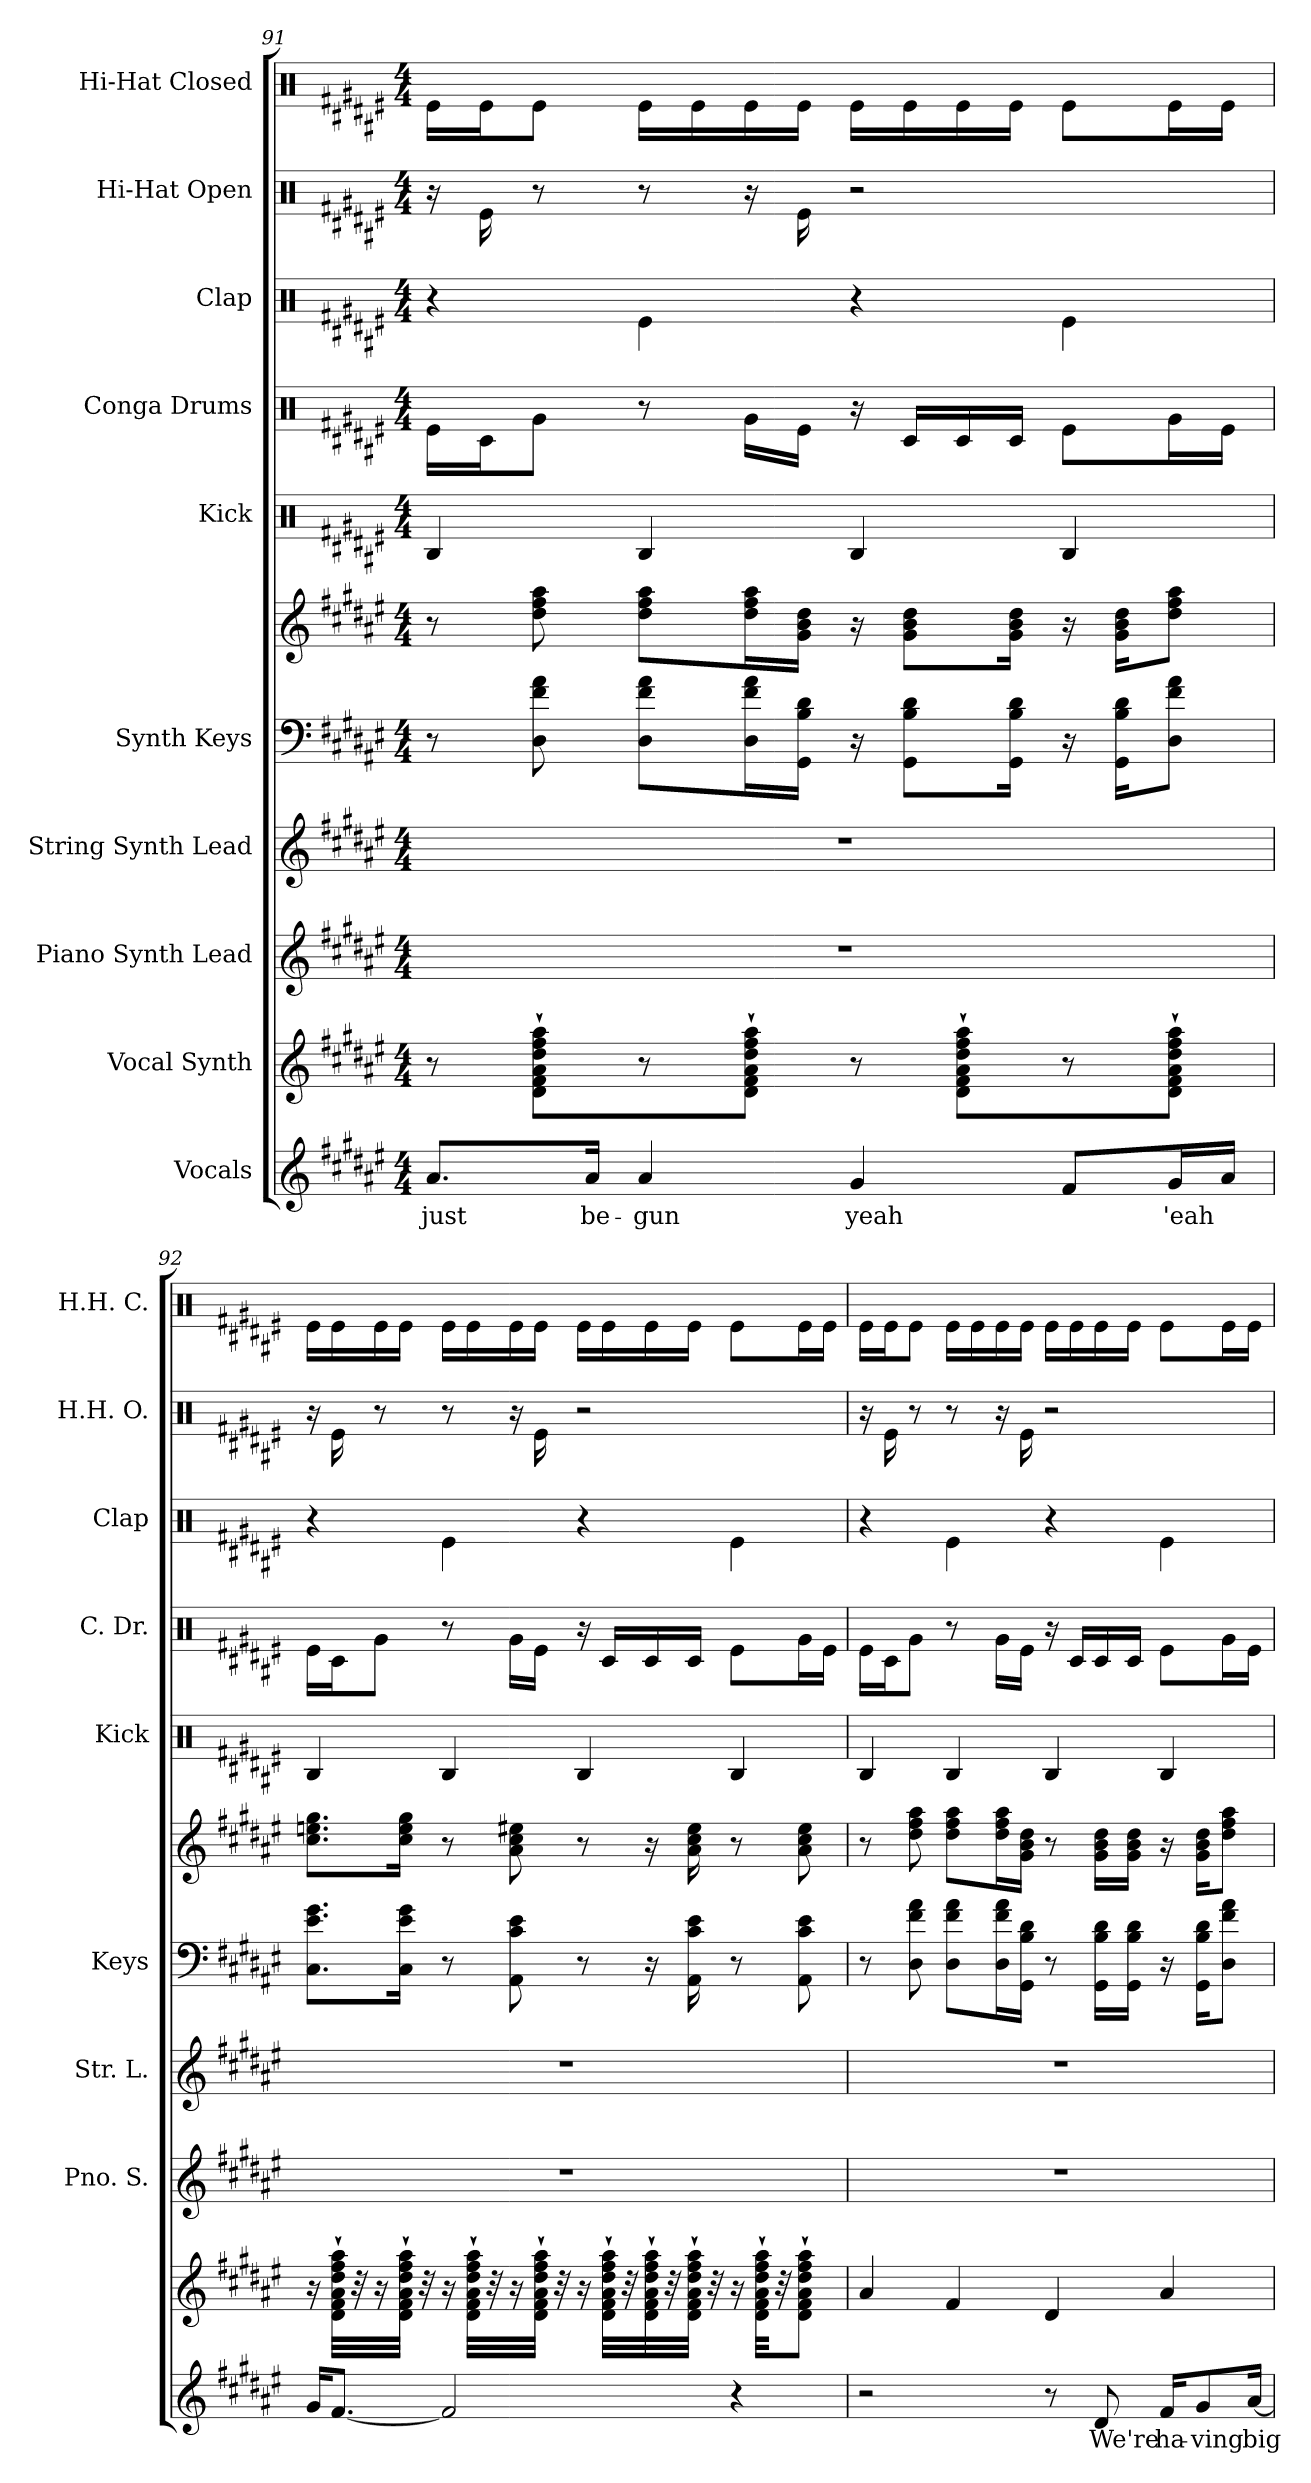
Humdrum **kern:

**kern	**text	**kern	**kern	**kern	**kern	**kern	**kern	**kern	**kern	**kern	**kern
*part10	*part10	*part9	*part8	*part7	*part6	*part6	*part5	*part4	*part3	*part2	*part1
*staff11	*staff11	*staff10	*staff9	*staff8	*staff7	*staff6	*staff5	*staff4	*staff3	*staff2	*staff1
*I"Vocals	*	*I"Vocal Synth	*I"Piano Synth Lead	*I"String Synth Lead	*I"Synth Keys	*	*I"Kick	*I"Conga Drums	*I"Clap	*I"Hi-Hat Open	*I"Hi-Hat Closed
*	*	*	*I'Pno. S.	*I'Str. L.	*I'Keys	*	*I'Kick	*I'C. Dr.	*I'Clap	*I'H.H. O.	*I'H.H. C.
!!LO:PB:g=z
*clefG2	*	*clefG2	*clefG2	*clefG2	*clefF4	*clefG2	*clefX	*clefX	*clefX	*clefX	*clefX
*k[f#c#g#d#a#e#]	*	*k[f#c#g#d#a#e#]	*k[f#c#g#d#a#e#]	*k[f#c#g#d#a#e#]	*k[f#c#g#d#a#e#]	*k[f#c#g#d#a#e#]	*k[f#c#g#d#a#e#]	*k[f#c#g#d#a#e#]	*k[f#c#g#d#a#e#]	*k[f#c#g#d#a#e#]	*k[f#c#g#d#a#e#]
*F#:	*	*F#:	*F#:	*F#:	*F#:	*F#:	*F#:	*F#:	*F#:	*F#:	*F#:
*M4/4	*	*M4/4	*M4/4	*M4/4	*M4/4	*M4/4	*M4/4	*M4/4	*M4/4	*M4/4	*M4/4
=91	=91	=91	=91	=91	=91	=91	=91	=91	=91	=91	=91
!	!LO:LY:b	!	!	!	!	!	!	!	!	!	!
8.a#/L	just	8r	1r	1r	8r	8r	4RB/	16Re\LL	4r	16r	16Re\LL
.	.	.	.	.	.	.	.	16Rc\J	.	16Re\	16Re\J
.	.	8d#\`> 8f#\`> 8a#\`> 8dd#\`> 8ff#\`> 8aa#\`>L	.	.	8D#\ 8f#\ 8a#\	8dd#\ 8ff#\ 8aa#\	.	8Rg\J	.	8r	8Re\J
!	!LO:LY:b	!	!	!	!	!	!	!	!	!	!
16a#/Jk	be-	.	.	.	.	.	.	.	.	.	.
!	!LO:LY:b	!	!	!	!	!	!	!	!	!	!
4a#/	-gun	8r	.	.	8D#\ 8f#\ 8a#\L	8dd#\ 8ff#\ 8aa#\L	4RB/	8r	4Re\	8r	16Re\LL
.	.	.	.	.	.	.	.	.	.	.	16Re\
.	.	8d#\`> 8f#\`> 8a#\`> 8dd#\`> 8ff#\`> 8aa#\`>J	.	.	16D#\ 16f#\ 16a#\L	16dd#\ 16ff#\ 16aa#\L	.	16Rg\LL	.	16r	16Re\
.	.	.	.	.	16GG#\ 16B\ 16d#\JJ	16g#\ 16b\ 16dd#\JJ	.	16Re\JJ	.	16Re\	16Re\JJ
!	!LO:LY:b	!	!	!	!	!	!	!	!	!	!
4g#/	yeah	8r	.	.	16r	16r	4RB/	16r	4r	2r	16Re\LL
.	.	.	.	.	8GG#\ 8B\ 8d#\L	8g#\ 8b\ 8dd#\L	.	16Rc/LL	.	.	16Re\
.	.	8d#\`> 8f#\`> 8a#\`> 8dd#\`> 8ff#\`> 8aa#\`>L	.	.	.	.	.	16Rc/	.	.	16Re\
.	.	.	.	.	16GG#\ 16B\ 16d#\Jk	16g#\ 16b\ 16dd#\Jk	.	16Rc/JJ	.	.	16Re\JJ
8f#/L	.	8r	.	.	16r	16r	4RB/	8Re\L	4Re\	.	8Re\L
.	.	.	.	.	16GG#\ 16B\ 16d#\KL	16g#\ 16b\ 16dd#\KL	.	.	.	.	.
!	!LO:LY:b	!	!	!	!	!	!	!	!	!	!
16g#/L	'eah	8d#\`> 8f#\`> 8a#\`> 8dd#\`> 8ff#\`> 8aa#\`>J	.	.	8D#\ 8f#\ 8a#\J	8dd#\ 8ff#\ 8aa#\J	.	16Rg\L	.	.	16Re\L
16a#/JJ	.	.	.	.	.	.	.	16Re\JJ	.	.	16Re\JJ
=92	=92	=92	=92	=92	=92	=92	=92	=92	=92	=92	=92
16g#/KL	.	16r	1r	1r	8.C#\ 8.e#\ 8.g#\L	8.cc#\ 8.een\ 8.gg#\L	4RB/	16Re\LL	4r	16r	16Re\LL
[8.f#/J	.	32d#\`> 32f#\`> 32a#\`> 32dd#\`> 32ff#\`> 32aa#\`>KKL	.	.	.	.	.	16Rc\J	.	16Re\	16Re\
.	.	32r	.	.	.	.	.	.	.	.	.
.	.	16r	.	.	.	.	.	8Rg\J	.	8r	16Re\
.	.	32d#\`> 32f#\`> 32a#\`> 32dd#\`> 32ff#\`> 32aa#\`>Jkk	.	.	16C#\ 16e#\ 16g#\Jk	16cc#\ 16ee\ 16gg#\Jk	.	.	.	.	16Re\JJ
.	.	32r	.	.	.	.	.	.	.	.	.
2f#/]	.	16r	.	.	8r	8r	4RB/	8r	4Re\	8r	16Re\LL
.	.	32d#\`> 32f#\`> 32a#\`> 32dd#\`> 32ff#\`> 32aa#\`>KKL	.	.	.	.	.	.	.	.	16Re\
.	.	32r	.	.	.	.	.	.	.	.	.
.	.	16r	.	.	8AA#\ 8c#\ 8e#\	8a#\ 8cc#\ 8ee#X\	.	16Rg\LL	.	16r	16Re\
.	.	32d#\`> 32f#\`> 32a#\`> 32dd#\`> 32ff#\`> 32aa#\`>Jkk	.	.	.	.	.	16Re\JJ	.	16Re\	16Re\JJ
.	.	32r	.	.	.	.	.	.	.	.	.
.	.	16r	.	.	8r	8r	4RB/	16r	4r	2r	16Re\LL
.	.	32d#\`> 32f#\`> 32a#\`> 32dd#\`> 32ff#\`> 32aa#\`>KKL	.	.	.	.	.	16Rc/LL	.	.	16Re\
.	.	32r	.	.	.	.	.	.	.	.	.
.	.	32d#\`> 32f#\`> 32a#\`> 32dd#\`> 32ff#\`> 32aa#\`>kk	.	.	16r	16r	.	16Rc/	.	.	16Re\
.	.	32r	.	.	.	.	.	.	.	.	.
.	.	32d#\`> 32f#\`> 32a#\`> 32dd#\`> 32ff#\`> 32aa#\`>Jkk	.	.	16AA#\ 16c#\ 16e#\	16a#\ 16cc#\ 16ee#\	.	16Rc/JJ	.	.	16Re\JJ
.	.	32r	.	.	.	.	.	.	.	.	.
4r	.	16r	.	.	8r	8r	4RB/	8Re\L	4Re\	.	8Re\L
.	.	32d#\`> 32f#\`> 32a#\`> 32dd#\`> 32ff#\`> 32aa#\`>KKL	.	.	.	.	.	.	.	.	.
.	.	32r	.	.	.	.	.	.	.	.	.
.	.	8d#\`> 8f#\`> 8a#\`> 8dd#\`> 8ff#\`> 8aa#\`>J	.	.	8AA#\ 8c#\ 8e#\	8a#\ 8cc#\ 8ee#\	.	16Rg\L	.	.	16Re\L
.	.	.	.	.	.	.	.	16Re\JJ	.	.	16Re\JJ
=93	=93	=93	=93	=93	=93	=93	=93	=93	=93	=93	=93
2r	.	4a#/	1r	1r	8r	8r	4RB/	16Re\LL	4r	16r	16Re\LL
.	.	.	.	.	.	.	.	16Rc\J	.	16Re\	16Re\J
.	.	.	.	.	8D#\ 8f#\ 8a#\	8dd#\ 8ff#\ 8aa#\	.	8Rg\J	.	8r	8Re\J
.	.	4f#/	.	.	8D#\ 8f#\ 8a#\L	8dd#\ 8ff#\ 8aa#\L	4RB/	8r	4Re\	8r	16Re\LL
.	.	.	.	.	.	.	.	.	.	.	16Re\
.	.	.	.	.	16D#\ 16f#\ 16a#\L	16dd#\ 16ff#\ 16aa#\L	.	16Rg\LL	.	16r	16Re\
.	.	.	.	.	16GG#\ 16B\ 16d#\JJ	16g#\ 16b\ 16dd#\JJ	.	16Re\JJ	.	16Re\	16Re\JJ
8r	.	4d#/	.	.	8r	8r	4RB/	16r	4r	2r	16Re\LL
.	.	.	.	.	.	.	.	16Rc/LL	.	.	16Re\
!	!LO:LY:b	!	!	!	!	!	!	!	!	!	!
8d#/	We're	.	.	.	16GG#\ 16B\ 16d#\LL	16g#\ 16b\ 16dd#\LL	.	16Rc/	.	.	16Re\
.	.	.	.	.	16GG#\ 16B\ 16d#\JJ	16g#\ 16b\ 16dd#\JJ	.	16Rc/JJ	.	.	16Re\JJ
!	!LO:LY:b	!	!	!	!	!	!	!	!	!	!
16f#/KL	ha-	4a#/	.	.	16r	16r	4RB/	8Re\L	4Re\	.	8Re\L
!	!LO:LY:b	!	!	!	!	!	!	!	!	!	!
8g#/	-ving	.	.	.	16GG#\ 16B\ 16d#\KL	16g#\ 16b\ 16dd#\KL	.	.	.	.	.
.	.	.	.	.	8D#\ 8f#\ 8a#\J	8dd#\ 8ff#\ 8aa#\J	.	16Rg\L	.	.	16Re\L
!	!LO:LY:b	!	!	!	!	!	!	!	!	!	!
[16a#/Jk	big	.	.	.	.	.	.	16Re\JJ	.	.	16Re\JJ
=	=	=	=	=	=	=	=	=	=	=	=
*-	*-	*-	*-	*-	*-	*-	*-	*-	*-	*-	*-
